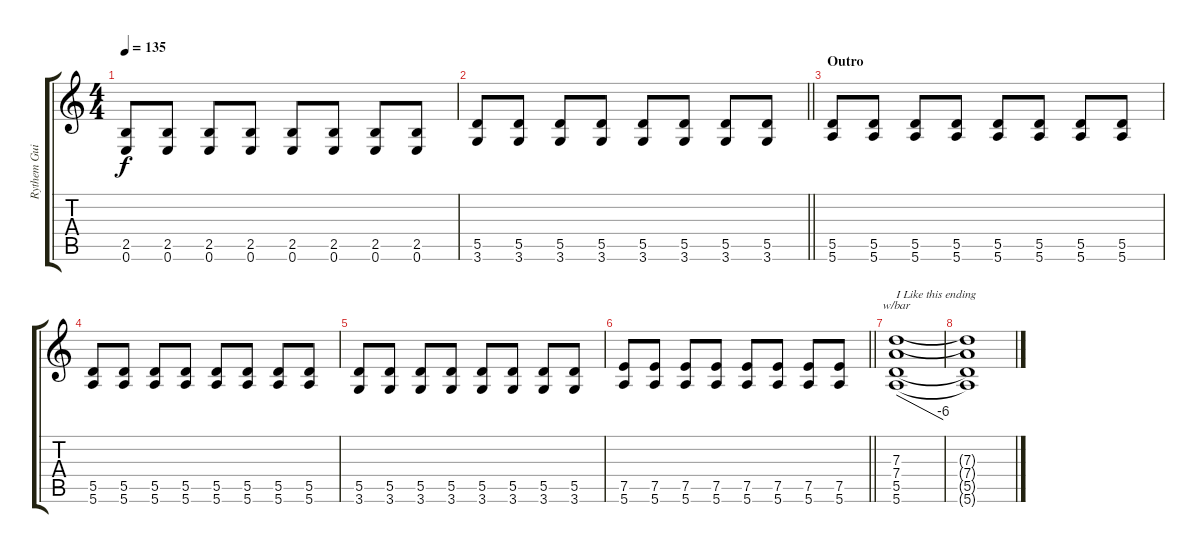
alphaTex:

\track ("Rythem Guitar - Justin Mauriello" "Rythem Gui") {instrument distortionguitar}
\staff {score tabs}
\tuning (E4 B3 G3 D3 A2 E2) {hide}
\ts (4 4)
\tempo 135
\clef g2
\ks c
(2.5 0.6).8{dy f} (2.5 0.6).8 (2.5 0.6).8 (2.5 0.6).8 (2.5 0.6).8 (2.5 0.6).8 (2.5 0.6).8 (2.5 0.6).8 |
\barLineRight lightlight
(5.5 3.6).8 (5.5 3.6).8 (5.5 3.6).8 (5.5 3.6).8 (5.5 3.6).8 (5.5 3.6).8 (5.5 3.6).8 (5.5 3.6).8 |
\section ("" "Outro")
(5.5 5.6).8 (5.5 5.6).8 (5.5 5.6).8 (5.5 5.6).8 (5.5 5.6).8 (5.5 5.6).8 (5.5 5.6).8 (5.5 5.6).8 |
(5.5 5.6).8 (5.5 5.6).8 (5.5 5.6).8 (5.5 5.6).8 (5.5 5.6).8 (5.5 5.6).8 (5.5 5.6).8 (5.5 5.6).8 |
(5.5 3.6).8 (5.5 3.6).8 (5.5 3.6).8 (5.5 3.6).8 (5.5 3.6).8 (5.5 3.6).8 (5.5 3.6).8 (5.5 3.6).8 |
\barLineRight lightlight
(7.5 5.6).8 (7.5 5.6).8 (7.5 5.6).8 (7.5 5.6).8 (7.5 5.6).8 (7.5 5.6).8 (7.5 5.6).8 (7.5 5.6).8 |
(7.3 7.4 5.5 5.6).1{tbe (dive default 0 0 60 -24) txt "I Like this ending"} |
(7.3{t} 7.4{t} 5.5{t} 5.6{t}).1
